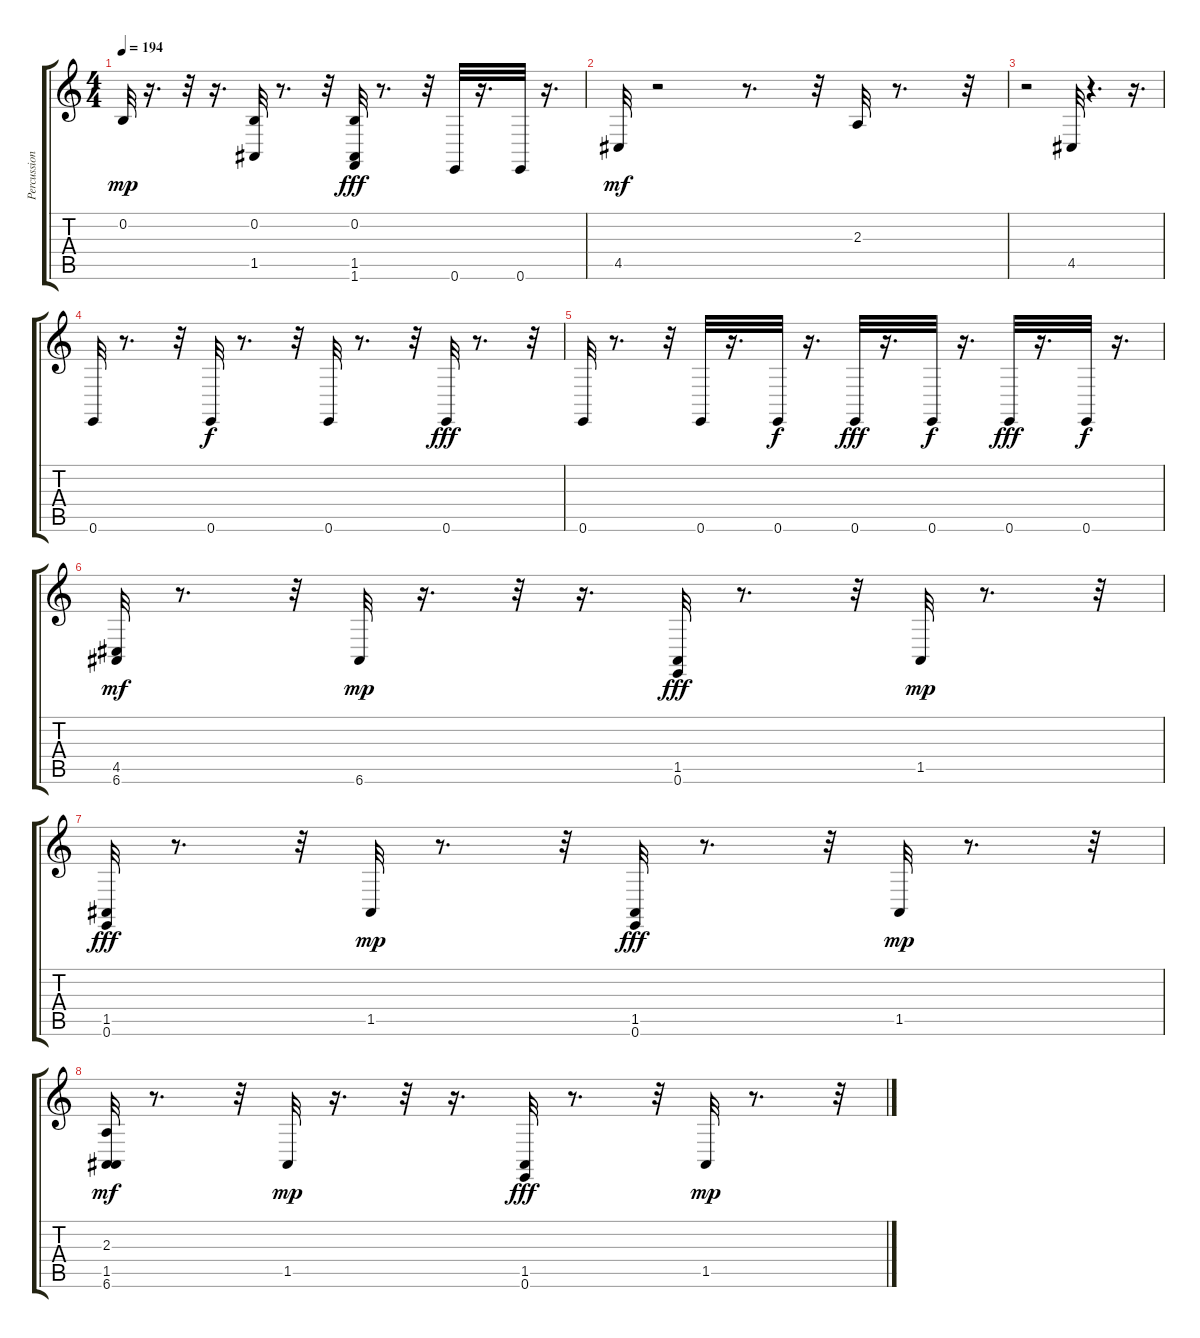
\track ("Percussioni(Dani)" "Percussion") {instrument electricgrandpiano}
\staff {score tabs}
\tuning (E4 B3 G3 D3 A2 E2) {hide}
\ts (4 4)
\tempo 194
\clef g2
\ks c
0.2.32{dy mp} r.16{d} r.32 r.16{d} (0.2 1.5).32 r.8{d} r.32 (0.2 1.5 1.6).32{dy fff} r.8{d} r.32 0.6.32 r.16{d} 0.6.32 r.16{d} |
4.5.32{dy mf} r.2 r.8{d} r.32 2.3.32 r.8{d} r.32 |
r.2 4.5.32 r.4{d} r.16{d} |
0.6.32 r.8{d} r.32 0.6.32{dy f} r.8{d} r.32 0.6.32 r.8{d} r.32 0.6.32{dy fff} r.8{d} r.32 |
0.6.32 r.8{d} r.32 0.6.32 r.16{d} 0.6.32{dy f} r.16{d} 0.6.32{dy fff} r.16{d} 0.6.32{dy f} r.16{d} 0.6.32{dy fff} r.16{d} 0.6.32{dy f} r.16{d} |
(4.5 6.6).32{dy mf} r.8{d} r.32 6.6.32{dy mp} r.16{d} r.32 r.16{d} (1.5 0.6).32{dy fff} r.8{d} r.32 1.5.32{dy mp} r.8{d} r.32 |
(1.5 0.6).32{dy fff} r.8{d} r.32 1.5.32{dy mp} r.8{d} r.32 (1.5 0.6).32{dy fff} r.8{d} r.32 1.5.32{dy mp} r.8{d} r.32 |
(2.3 1.5 6.6).32{dy mf} r.8{d} r.32 1.5.32{dy mp} r.16{d} r.32 r.16{d} (1.5 0.6).32{dy fff} r.8{d} r.32 1.5.32{dy mp} r.8{d} r.32
